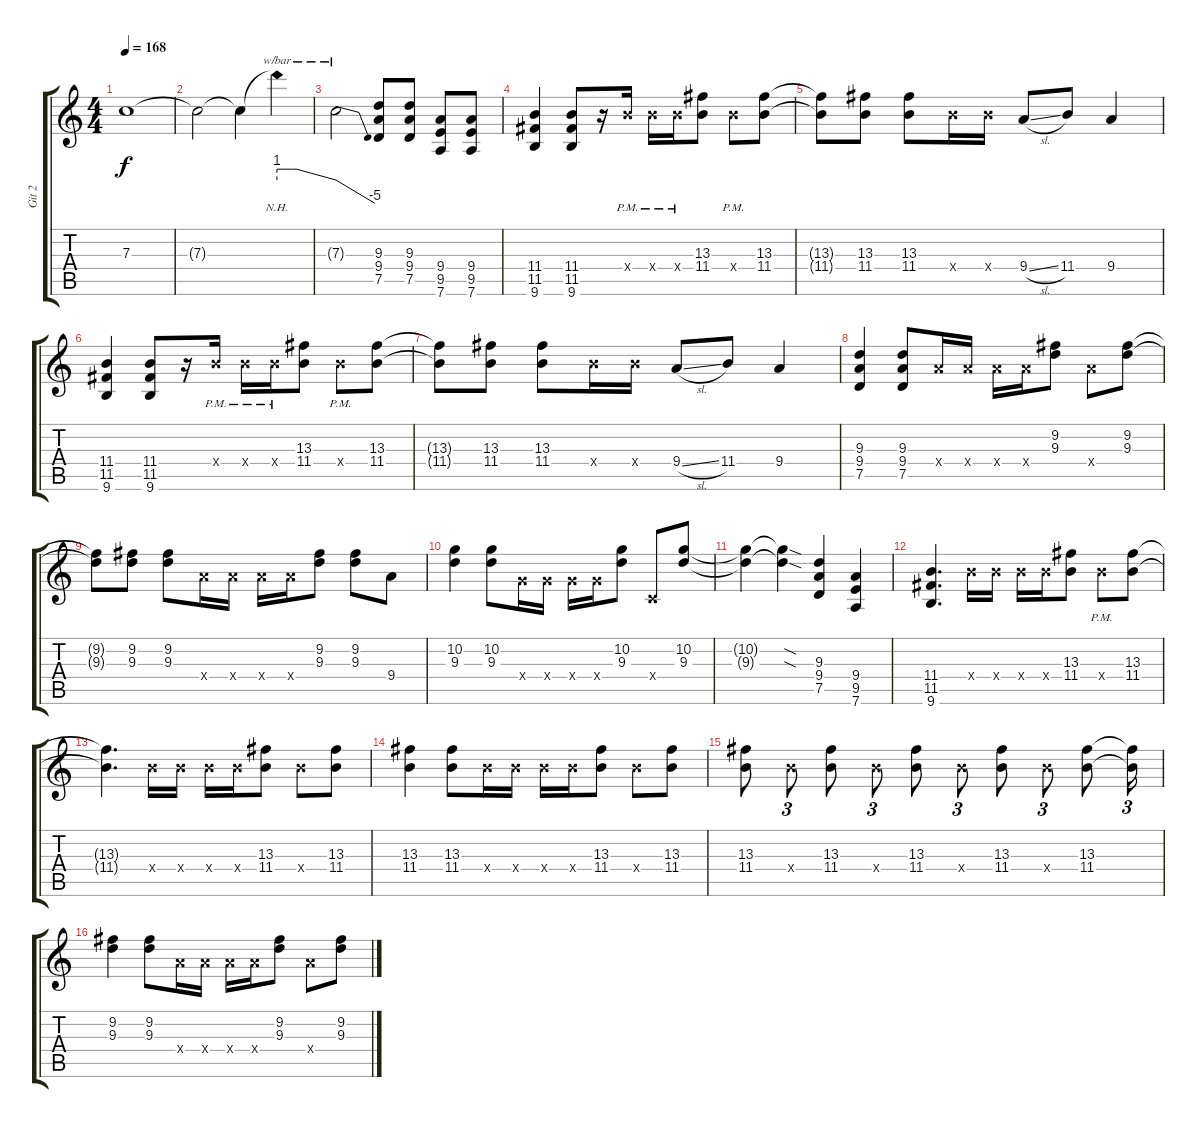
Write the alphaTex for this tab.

\track ("Git 2" "Git 2") {instrument overdrivenguitar}
\staff {score tabs}
\tuning (D4 A3 F3 C3 G2 D2) {hide}
\ts (4 4)
\tempo 168
\clef g2
\ks c
7.3{t}.1{dy f} |
7.3{t}.2 7.3{t}.4 7.3{nh t}.4{tbe (custom default 0 4 5 4 10 4 15 4 20 4 60 0)} |
7.3{t}.2{tbe (dive default 0 0 60 -20)} (9.3 9.4 7.5).8 (9.3 9.4 7.5).8 (9.4 9.5 7.6).8 (9.4 9.5 7.6).8 |
(11.4 11.5 9.6).4 (11.4 11.5 9.6).8 r.16 11.4{pm x}.16 11.4{pm x}.16 11.4{pm x}.16 (13.3 11.4).8 11.4{pm x}.8 (13.3 11.4).8 |
(13.3{t} 11.4{t}).8 (13.3 11.4).8 (13.3 11.4).8 11.4{x}.16 11.4{x}.16 9.4{sl}.8 11.4.8 9.4.4 |
(11.4 11.5 9.6).4 (11.4 11.5 9.6).8 r.16 11.4{pm x}.16 11.4{pm x}.16 11.4{pm x}.16 (13.3 11.4).8 11.4{pm x}.8 (13.3 11.4).8 |
(13.3{t} 11.4{t}).8 (13.3 11.4).8 (13.3 11.4).8 11.4{x}.16 11.4{x}.16 9.4{sl}.8 11.4.8 9.4.4 |
(9.3 9.4 7.5).4 (9.3 9.4 7.5).8 9.4{x}.16 9.4{x}.16 9.4{x}.16 9.4{x}.16 (9.2 9.3).8 9.4{x}.8 (9.2 9.3).8 |
(9.2{t} 9.3{t}).8 (9.2 9.3).8 (9.2 9.3).8 9.4{x}.16 9.4{x}.16 9.4{x}.16 9.4{x}.16 (9.2 9.3).8 (9.2 9.3).8 9.4.8 |
(10.2 9.3).4 (10.2 9.3).8 7.4{x}.16 7.4{x}.16 7.4{x}.16 7.4{x}.16 (10.2 9.3).8 0.4{x}.8 (10.2 9.3).8 |
(10.2{t} 9.3{t}).4 (10.2{sod t} 9.3{sod t}).4 (9.3 9.4 7.5).4 (9.4 9.5 7.6).4 |
(11.4 11.5 9.6).4{d} 11.4{x}.16 11.4{x}.16 11.4{x}.16 11.4{x}.16 (13.3 11.4).8 11.4{pm x}.8 (13.3 11.4).8 |
(13.3{t} 11.4{t}).4{d} 11.4{x}.16 11.4{x}.16 11.4{x}.16 11.4{x}.16 (13.3 11.4).8 11.4{x}.8 (13.3 11.4).8 |
(13.3 11.4).4 (13.3 11.4).8 11.4{x}.16 11.4{x}.16 11.4{x}.16 11.4{x}.16 (13.3 11.4).8 11.4{x}.8 (13.3 11.4).8 |
(13.3 11.4).8 11.4{x}.8{tu (3 2)} (13.3 11.4).8 11.4{x}.8{tu (3 2)} (13.3 11.4).8 11.4{x}.8{tu (3 2)} (13.3 11.4).8 11.4{x}.8{tu (3 2)} (13.3 11.4).8 (13.3{t} 11.4{t}).16{tu (3 2)} |
(9.2 9.3).4 (9.2 9.3).8 9.4{x}.16 9.4{x}.16 9.4{x}.16 9.4{x}.16 (9.2 9.3).8 9.4{x}.8 (9.2 9.3).8
